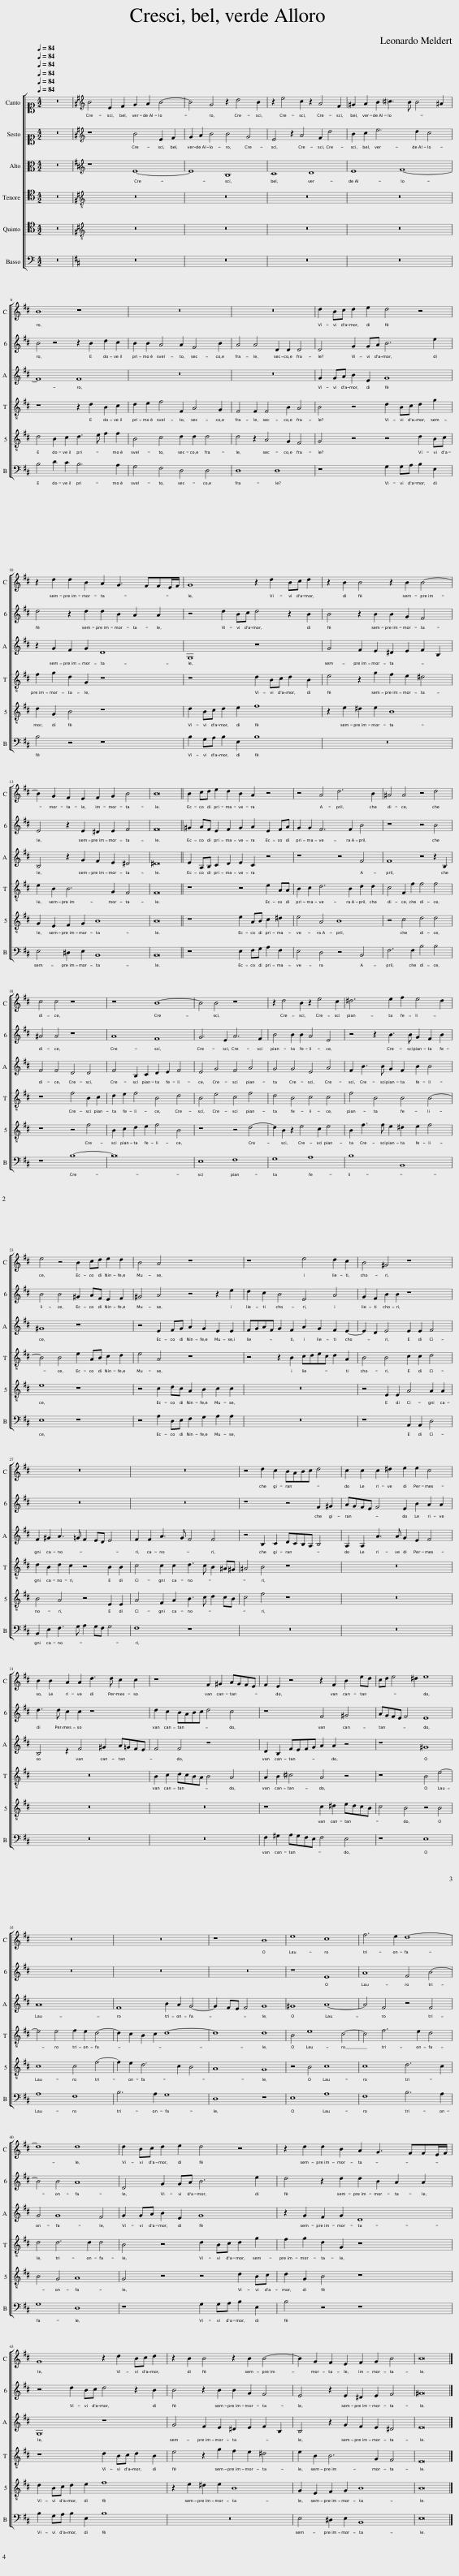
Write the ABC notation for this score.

X:1
%%score [ 1 2 3 [ 4 5 ] 6 ]
L:1/8
Q:1/4=84
M:4/2
I:linebreak $
K:C
V:1 alto1
V:2 alto1
V:3 alto
V:4 tenor
V:5 tenor
V:6 bass
V:1
 z16 |[K:D][K:treble] B4 E2 F2 G2 A2 B4- | B4 G4 z2 d4 B2 | z2 e4 c2 z2 A4 F2 | ^G2 A2 B2 !courtesy!^c3 B B4 ^A2 |$ %5
 B8 z8 | z16 | z16 | d2 Bc d2 e2 d4 z4 |$ z2 d2 d2 B2 A2 G3 FFE/F/ | %10
 G8 z2 d2 Bc d2 | z2 B2 B4 z2 B2 B4- |$ B2 G2 F2 E2 F2 G2 B4 | B16 || B2 cd e2 d2 B2 A2 z4 | %15
 z4 A4 d6 B2 | ^A4 A4 z4 d4 |$ c4 c4 z8 | z8 B8- | B4 B4 z8 | %20
 z2 d4 B2 z2 e4 c2 | ^d6 e2 f2 e4 d2 |$ e4 z4 B2 cd e2 d2 | B4 A4 z8 | z8 e4 d2 c2 | %25
 B4 ^G4 z8 |$ z16 | z16 | z4 d2 c2 BABc d4 | c2 c2 c2 ^d2 e2 e2 c4 |$ %30
 B2 B2 A2 A2 d3 d c2 c2 | z8 F2 ^G2 AGFE | F2 E2 z4 z2 F2 B2 ed | cd e4 ^d2 e8 |$ z16 | %35
 z16 | z8 B8 | e8 c8 | f6 e2 d8- |$ d8 d8 | %40
 d2 Bc d2 e2 d4 z4 | z2 d2 d2 B2 A2 G3 FFE/F/ |$ G8 z2 d2 Bc d2 | z2 B2 B4 z2 B2 B4- | B2 G2 F2 E2 F2 G2 B4 | %45
 B16 |] %46
V:2
 z16 |[K:D][K:treble] z8 B4 E2 F2 | G2 A2 B4 B4 G4 | E4 z2 A4 F2 d4 | B2 c2 e6 d2 c4 |$ %5
 B4 z4 z2 B2 d2 c2 | B2 B2 A4 A2 F4 B2 | A4 A4 D2 D2 D4 | D4 G2 GA B6 e2 |$ d4 z2 d2 d2 B2 A2 A2 | %10
 z4 d2 Bc d4 z2 B2 | B4 z2 B2 B2 G2 F4 |$ E4 z2 E2 ^D2 E2 F4 | F16 || ^G2 AF E2 F2 G2 A2 E2 FA | %15
 G2 G2 F6 F2 B4 | z8 z4 B4 |$ ^A4 A4 z8 | A8 F8 | G6 E2 A6 F2 | %20
 B4 B2 B2 A4 E4 | z4 z2 B3 B G2 F2 B2 |$ B4 B4 ^G2 AF E2 F2 | ^G4 A4 z4 z2 e2 | d2 c2 B4 E4 A4 | %25
 G2 F2 B2 B2 z8 |$ z16 | z16 | z8 z4 F2 ^G2 | AGFE F4 E2 B2 A2 A2 |$ %30
 d3 d c2 c2 z8 | d2 c2 BABc d4 c4 | z8 F4 ^G4 | AGFE F4 E8 |$ z16 | %35
 z16 | z16 | z8 E8 | A8 F4 B4- |$ B4 B4 A8 | %40
 D4 G2 GA B6 e2 | d4 z2 d2 d2 B2 A2 A2 |$ z4 d2 Bc d4 z2 B2 | B4 z2 B2 B2 G2 F4 | E4 z2 E2 ^D2 E2 F4 | %45
 ^G16 |] %46
V:3
 z16 |[K:D][K:treble] z8 E8- | E8 B,8 | C8 D8 | E8 F8- |$ %5
 F8 F8 | z16 | z16 | G2 GA B2 E2 G8 |$ z2 G2 F2 G2 D8 | %10
 G,8 z8 | G4 F2 E2 ^D2 E2 F2 B,2 |$ B,4 z2 G2 F2 E2 ^D4 | ^D16 || E2 A,B, C2 D2 E2 C2 z4 | %15
 z8 z4 F4 | F8 z4 z2 B,2 |$ F4 F4 D4 D4 | F4 B,2 C2 D2 E2 F4 | E4 G4 F4 A4 | %20
 G4 G4 E4 A4 | F2 B3 B G2 F2 B2 B4 |$ ^G8 z8 | z4 E2 FG A2 G2 E2 E2 | FGAF G2 F2 A2 G2 F2 E2- | %25
 E2 D2 E4 E2 E2 F4 |$ F2 ^G2 A3 =G F2 ED E4 | F2 F2 A3 G F4 F4 | z4 B,2 C2 DCB,A, B,4 | A,2 A,2 A3 A G2 E2 F4 |$ %30
 B,4 z2 F4 ^G2 A=GFE | F4 F4 z8 | D2 B,2 FEFG A2 A2 z4 | z8 ^G8 |$ A16 | %35
 F8 B2 A2 G4- | G2 FE F4 G8 | ^G8 A8- | A4 F4 z4 F4 |$ G4 G8 F4 | %40
 G2 GA B2 E2 G8 | z2 G2 F2 G2 D8 |$ G,8 z8 | G4 F2 E2 ^D2 E2 F2 B,2 | B,4 z2 G2 F2 E2 ^D4 | %45
 E16 |] %46
V:4
 z16 |[K:D][K:treble-8] z16 | z16 | z16 | z16 |$ %5
 z8 z2 d2 B2 c2 | d2 e2 f4 F2 A4 G2 | F4 F2 F4 B2 A4 | B4 z4 d2 Bc d2 g2 |$ f2 g2 d2 G2 z8 | %10
 z8 d2 Bc d2 B2 | e4 z2 g2 f2 e2 ^d4 |$ e2 B2 B6 G2 F4 | F16 || z8 z4 e2 AA | %15
 B2 c2 d6 B2 d2 d2 | c4 F2 f2 f4 f4 |$ z8 f4 B2 c2 | d2 e2 f4 B4 d4 | B4 e4 c4 f4 | %20
 d4 B4 c4 c4 | f4 B4 B4 B4- |$ B4 B4 e2 AB c2 d2 | e4 A4 z8 | z4 z2 B2 cdec d2 A2 | %25
 B4 B4 c2 c2 d4 |$ d2 B2 d2 c2 z4 B2 B2 | c4 c2 c2 d3 c B2 ^A^G | ^A4 B4 z8 | z16 |$ %30
 z16 | B2 c2 dcBA B4 A4 | A2 B2 !courtesy!^c4 A4 z4 | z8 B4 e4- |$ e4 e4 f2 e2 d4- | %35
 d2 c2 B2 c2 d8- | d8 d8 | B4 e8 c4- | c4 f6 e2 d4 |$ d4 d6 d2 d4 | %40
 B4 z4 d2 Bc d2 g2 | f2 g2 d2 G2 z8 |$ z8 d2 Bc d2 B2 | e4 z2 g2 f2 e2 ^d4 | e2 B2 B6 G2 F4 | %45
 E16 |] %46
V:5
 z16 |[K:D][K:treble-8] z16 | z16 | z16 | z16 |$ %5
 d4 B2 c2 d3 e f2 f2 | B4 c4 d2 d2 d4 | d4 z2 A4 G2 F4 | G4 z4 z4 d2 Bc |$ d2 G2 B4 z8 | %10
 d2 Bc d2 e2 f8 | z2 e2 ^d2 e2 B8 |$ G2 E2 F2 G2 B8 | B16 || z8 e2 AB c2 ^d2 | %15
 e4 A4 B8 | z4 c4 d4 d4 |$ z8 z4 f4 | B2 c2 d2 e2 f4 B4 | z8 z4 d4- | %20
 d2 B2 z2 e4 c2 e4 | B2 f3 f e2 ^d2 e2 f4 |$ e8 z8 | z4 c2 dc A2 B2 c2 c2 | z16 | %25
 z4 E2 E2 A4 A2 A2 |$ B4 A4 z4 E2 E2 | A4 F2 A2 B3 c d2 cB | c4 f4 z8 | z16 |$ %30
 z16 | z16 | z8 c2 ^d2 edcB | c4 B4 z4 B4 |$ c8 c4 f4- | %35
 f2 e2 d6 c2 B4 | A8 G8 | z4 B4 c8 | c8 d6 c2 |$ B4 G4 A8 | %40
 G4 z4 z4 d2 Bc | d2 G2 B4 z8 |$ d2 Bc d2 e2 f8 | z2 e2 ^d2 e2 B8 | G2 E2 F2 G2 B8 | %45
 B16 |] %46
V:6
 z16 |[K:D] z16 | z16 | z16 | z16 |$ %5
 B,4 D2 C2 B,6 A,2 | G,4 F,4 D,4 D,4 | D,8 D,8 | z8 G,2 G,A, B,2 E,2 |$ B,4 z4 z8 | %10
 B,2 G,A, B,2 E,2 B,8 | z16 |$ E,4 ^D,2 E,2 B,,8 | B,,16 || z8 E,2 F,G, A,2 F,2 | %15
 E,4 D,4 z4 B,,4 | F,6 F,2 B,4 B,4 |$ z8 B,8- | B,16 | E,8 F,8 | %20
 G,8 A,8 | B,8 B,,8 |$ E,8 z8 | z4 A,2 D,E, F,2 G,2 A,2 A,2 | z16 | %25
 z8 A,,2 A,,2 D,4 |$ B,,2 E,2 F,3 G, A,2 G,F, G,4 | F,8 z8 | z16 | z16 |$ %30
 z16 | z16 | F,2 ^G,2 A,G,F,E, F,4 E,4 | z8 E,8 |$ A,8 F,8 | %35
 B,6 A,2 G,8 | D,8 z8 | E,8 A,8 | F,8 B,6 A,2 |$ G,8 D,8 | %40
 z8 G,2 G,A, B,2 E,2 | B,4 z4 z8 |$ B,2 G,A, B,2 E,2 B,8 | z16 | E,4 ^D,2 E,2 B,,8 | %45
 E,16 |] %46
